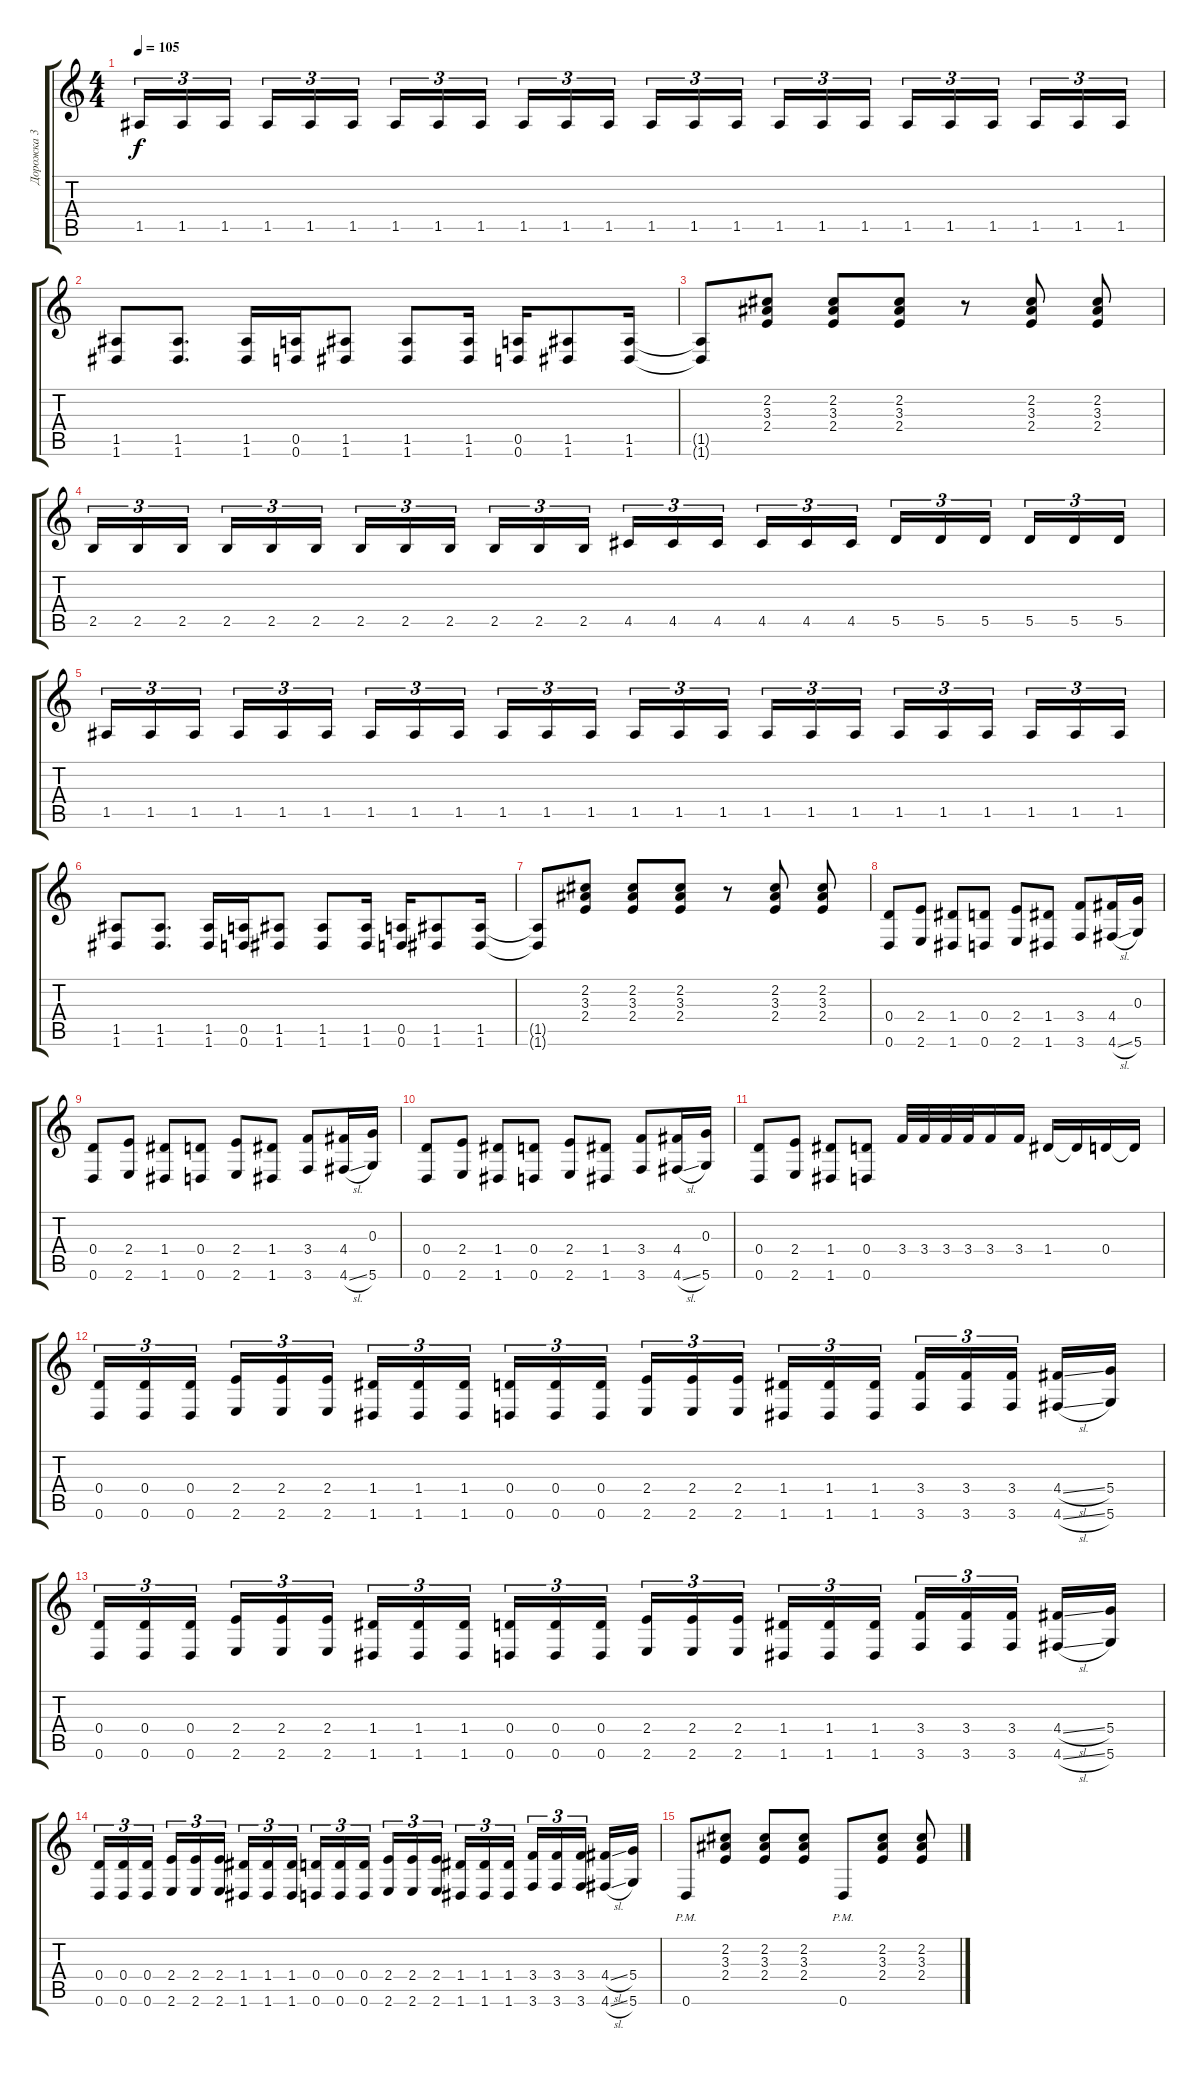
\track ("Дорожка 3" "Дорожка 3") {instrument overdrivenguitar}
\staff {score tabs}
\tuning (E4 B3 G3 D3 A2 D2) {hide}
\ts (4 4)
\tempo 105
\clef g2
\ks c
1.5.16{tu (3 2) dy f} 1.5.16{tu (3 2)} 1.5.16{tu (3 2) beam splitsecondary} 1.5.16{tu (3 2)} 1.5.16{tu (3 2)} 1.5.16{tu (3 2)} 1.5.16{tu (3 2)} 1.5.16{tu (3 2)} 1.5.16{tu (3 2) beam splitsecondary} 1.5.16{tu (3 2)} 1.5.16{tu (3 2)} 1.5.16{tu (3 2)} 1.5.16{tu (3 2)} 1.5.16{tu (3 2)} 1.5.16{tu (3 2) beam splitsecondary} 1.5.16{tu (3 2)} 1.5.16{tu (3 2)} 1.5.16{tu (3 2)} 1.5.16{tu (3 2)} 1.5.16{tu (3 2)} 1.5.16{tu (3 2) beam splitsecondary} 1.5.16{tu (3 2)} 1.5.16{tu (3 2)} 1.5.16{tu (3 2)} |
(1.5 1.6).8 (1.5 1.6).8{d} (1.5 1.6).16 (0.5 0.6).16 (1.5 1.6).8 (1.5 1.6).8 (1.5 1.6).16 (0.5 0.6).16 (1.5 1.6).8 (1.5 1.6).16 |
(1.5{t} 1.6{t}).8 (2.2 3.3 2.4).8 (2.2 3.3 2.4).8 (2.2 3.3 2.4).8 r.8 (2.2 3.3 2.4).8 (2.2 3.3 2.4).8 |
2.5.16{tu (3 2)} 2.5.16{tu (3 2)} 2.5.16{tu (3 2) beam splitsecondary} 2.5.16{tu (3 2)} 2.5.16{tu (3 2)} 2.5.16{tu (3 2)} 2.5.16{tu (3 2)} 2.5.16{tu (3 2)} 2.5.16{tu (3 2) beam splitsecondary} 2.5.16{tu (3 2)} 2.5.16{tu (3 2)} 2.5.16{tu (3 2)} 4.5.16{tu (3 2)} 4.5.16{tu (3 2)} 4.5.16{tu (3 2) beam splitsecondary} 4.5.16{tu (3 2)} 4.5.16{tu (3 2)} 4.5.16{tu (3 2)} 5.5.16{tu (3 2)} 5.5.16{tu (3 2)} 5.5.16{tu (3 2) beam splitsecondary} 5.5.16{tu (3 2)} 5.5.16{tu (3 2)} 5.5.16{tu (3 2)} |
1.5.16{tu (3 2)} 1.5.16{tu (3 2)} 1.5.16{tu (3 2) beam splitsecondary} 1.5.16{tu (3 2)} 1.5.16{tu (3 2)} 1.5.16{tu (3 2)} 1.5.16{tu (3 2)} 1.5.16{tu (3 2)} 1.5.16{tu (3 2) beam splitsecondary} 1.5.16{tu (3 2)} 1.5.16{tu (3 2)} 1.5.16{tu (3 2)} 1.5.16{tu (3 2)} 1.5.16{tu (3 2)} 1.5.16{tu (3 2) beam splitsecondary} 1.5.16{tu (3 2)} 1.5.16{tu (3 2)} 1.5.16{tu (3 2)} 1.5.16{tu (3 2)} 1.5.16{tu (3 2)} 1.5.16{tu (3 2) beam splitsecondary} 1.5.16{tu (3 2)} 1.5.16{tu (3 2)} 1.5.16{tu (3 2)} |
(1.5 1.6).8 (1.5 1.6).8{d} (1.5 1.6).16 (0.5 0.6).16 (1.5 1.6).8 (1.5 1.6).8 (1.5 1.6).16 (0.5 0.6).16 (1.5 1.6).8 (1.5 1.6).16 |
(1.5{t} 1.6{t}).8 (2.2 3.3 2.4).8 (2.2 3.3 2.4).8 (2.2 3.3 2.4).8 r.8 (2.2 3.3 2.4).8 (2.2 3.3 2.4).8 |
(0.4 0.6).8 (2.4 2.6).8 (1.4 1.6).8 (0.4 0.6).8 (2.4 2.6).8 (1.4 1.6).8 (3.4 3.6).8 (4.4 4.6{sl}).16 (0.3 5.6).16 |
(0.4 0.6).8 (2.4 2.6).8 (1.4 1.6).8 (0.4 0.6).8 (2.4 2.6).8 (1.4 1.6).8 (3.4 3.6).8 (4.4 4.6{sl}).16 (0.3 5.6).16 |
(0.4 0.6).8 (2.4 2.6).8 (1.4 1.6).8 (0.4 0.6).8 (2.4 2.6).8 (1.4 1.6).8 (3.4 3.6).8 (4.4 4.6{sl}).16 (0.3 5.6).16 |
(0.4 0.6).8 (2.4 2.6).8 (1.4 1.6).8 (0.4 0.6).8 3.4.32 3.4.32 3.4.32 3.4.32 3.4.16 3.4.16 1.4.16 1.4{t}.16 0.4.16 0.4{t}.16 |
(0.4 0.6).16{tu (3 2)} (0.4 0.6).16{tu (3 2)} (0.4 0.6).16{tu (3 2) beam splitsecondary} (2.4 2.6).16{tu (3 2)} (2.4 2.6).16{tu (3 2)} (2.4 2.6).16{tu (3 2)} (1.4 1.6).16{tu (3 2)} (1.4 1.6).16{tu (3 2)} (1.4 1.6).16{tu (3 2) beam splitsecondary} (0.4 0.6).16{tu (3 2)} (0.4 0.6).16{tu (3 2)} (0.4 0.6).16{tu (3 2)} (2.4 2.6).16{tu (3 2)} (2.4 2.6).16{tu (3 2)} (2.4 2.6).16{tu (3 2) beam splitsecondary} (1.4 1.6).16{tu (3 2)} (1.4 1.6).16{tu (3 2)} (1.4 1.6).16{tu (3 2)} (3.4 3.6).16{tu (3 2)} (3.4 3.6).16{tu (3 2)} (3.4 3.6).16{tu (3 2) beam splitsecondary} (4.4{sl} 4.6{sl}).16 (5.4 5.6).16 |
(0.4 0.6).16{tu (3 2)} (0.4 0.6).16{tu (3 2)} (0.4 0.6).16{tu (3 2) beam splitsecondary} (2.4 2.6).16{tu (3 2)} (2.4 2.6).16{tu (3 2)} (2.4 2.6).16{tu (3 2)} (1.4 1.6).16{tu (3 2)} (1.4 1.6).16{tu (3 2)} (1.4 1.6).16{tu (3 2) beam splitsecondary} (0.4 0.6).16{tu (3 2)} (0.4 0.6).16{tu (3 2)} (0.4 0.6).16{tu (3 2)} (2.4 2.6).16{tu (3 2)} (2.4 2.6).16{tu (3 2)} (2.4 2.6).16{tu (3 2) beam splitsecondary} (1.4 1.6).16{tu (3 2)} (1.4 1.6).16{tu (3 2)} (1.4 1.6).16{tu (3 2)} (3.4 3.6).16{tu (3 2)} (3.4 3.6).16{tu (3 2)} (3.4 3.6).16{tu (3 2) beam splitsecondary} (4.4{sl} 4.6{sl}).16 (5.4 5.6).16 |
(0.4 0.6).16{tu (3 2)} (0.4 0.6).16{tu (3 2)} (0.4 0.6).16{tu (3 2) beam splitsecondary} (2.4 2.6).16{tu (3 2)} (2.4 2.6).16{tu (3 2)} (2.4 2.6).16{tu (3 2)} (1.4 1.6).16{tu (3 2)} (1.4 1.6).16{tu (3 2)} (1.4 1.6).16{tu (3 2) beam splitsecondary} (0.4 0.6).16{tu (3 2)} (0.4 0.6).16{tu (3 2)} (0.4 0.6).16{tu (3 2)} (2.4 2.6).16{tu (3 2)} (2.4 2.6).16{tu (3 2)} (2.4 2.6).16{tu (3 2) beam splitsecondary} (1.4 1.6).16{tu (3 2)} (1.4 1.6).16{tu (3 2)} (1.4 1.6).16{tu (3 2)} (3.4 3.6).16{tu (3 2)} (3.4 3.6).16{tu (3 2)} (3.4 3.6).16{tu (3 2) beam splitsecondary} (4.4{sl} 4.6{sl}).16 (5.4 5.6).16 |
0.6{pm}.8 (2.2 3.3 2.4).8 (2.2 3.3 2.4).8 (2.2 3.3 2.4).8 0.6{pm}.8 (2.2 3.3 2.4).8 (2.2 3.3 2.4).8
